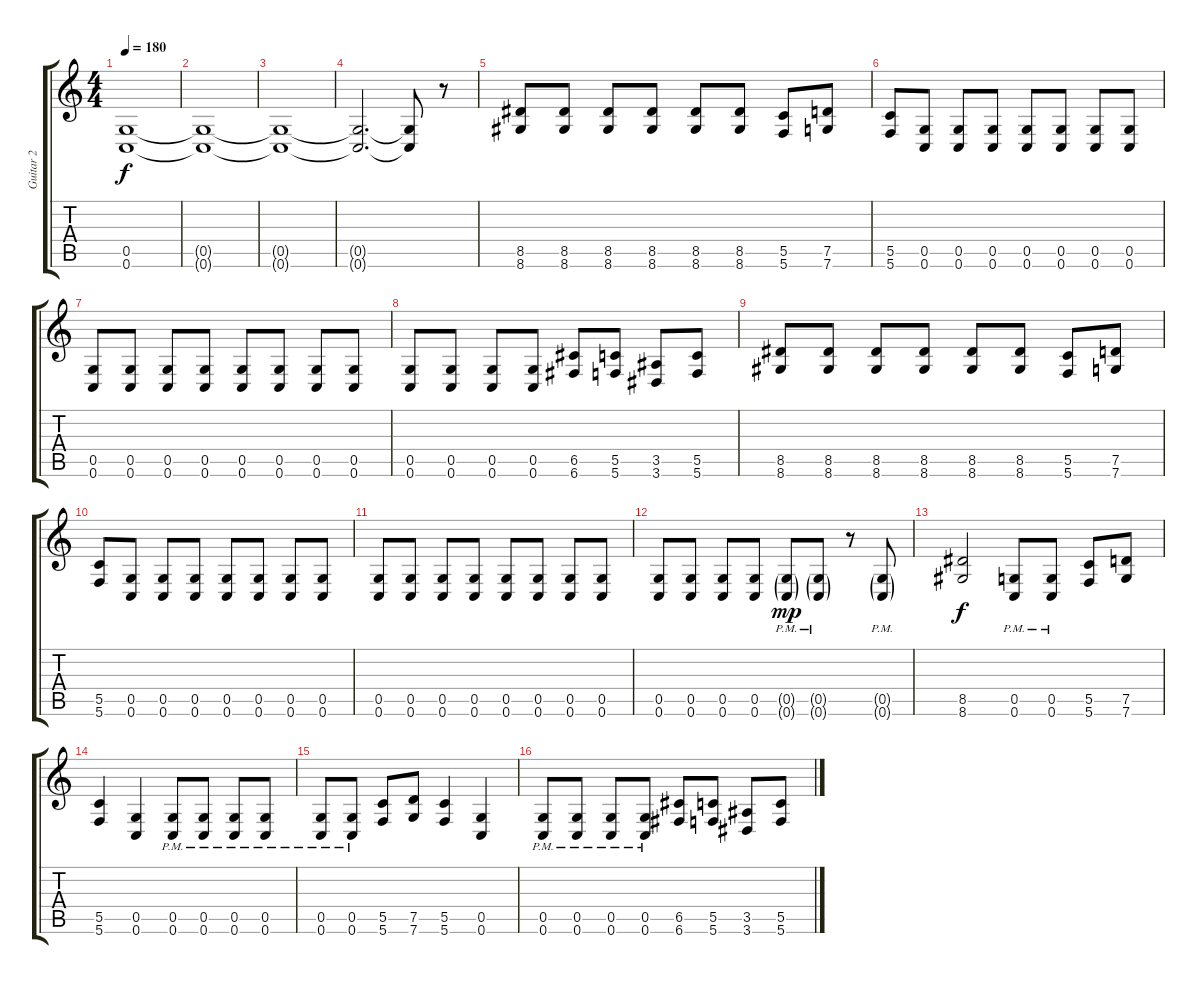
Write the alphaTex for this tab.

\track ("Guitar 2" "Guitar 2") {instrument distortionguitar}
\staff {score tabs}
\tuning (D4 A3 F3 C3 G2 C2) {hide}
\ts (4 4)
\tempo 180
\clef g2
\ks c
(0.5{t} 0.6{t}).1{dy f} |
(0.5{t} 0.6{t}).1 |
(0.5{t} 0.6{t}).1 |
(0.5{t} 0.6{t}).2{d} (0.5{t} 0.6{t}).8 r.8 |
(8.5 8.6).8 (8.5 8.6).8 (8.5 8.6).8 (8.5 8.6).8 (8.5 8.6).8 (8.5 8.6).8 (5.5 5.6).8 (7.5 7.6).8 |
(5.5 5.6).8 (0.5 0.6).8 (0.5 0.6).8 (0.5 0.6).8 (0.5 0.6).8 (0.5 0.6).8 (0.5 0.6).8 (0.5 0.6).8 |
(0.5 0.6).8 (0.5 0.6).8 (0.5 0.6).8 (0.5 0.6).8 (0.5 0.6).8 (0.5 0.6).8 (0.5 0.6).8 (0.5 0.6).8 |
(0.5 0.6).8 (0.5 0.6).8 (0.5 0.6).8 (0.5 0.6).8 (6.5 6.6).8 (5.5 5.6).8 (3.5 3.6).8 (5.5 5.6).8 |
(8.5 8.6).8 (8.5 8.6).8 (8.5 8.6).8 (8.5 8.6).8 (8.5 8.6).8 (8.5 8.6).8 (5.5 5.6).8 (7.5 7.6).8 |
(5.5 5.6).8 (0.5 0.6).8 (0.5 0.6).8 (0.5 0.6).8 (0.5 0.6).8 (0.5 0.6).8 (0.5 0.6).8 (0.5 0.6).8 |
(0.5 0.6).8 (0.5 0.6).8 (0.5 0.6).8 (0.5 0.6).8 (0.5 0.6).8 (0.5 0.6).8 (0.5 0.6).8 (0.5 0.6).8 |
(0.5 0.6).8 (0.5 0.6).8 (0.5 0.6).8 (0.5 0.6).8 (0.5{g pm} 0.6{g pm}).8{dy mp} (0.5{g pm} 0.6{g pm}).8 r.8 (0.5{g pm} 0.6{g pm}).8 |
(8.5 8.6).2{dy f} (0.5{pm} 0.6{pm}).8 (0.5{pm} 0.6{pm}).8 (5.5 5.6).8 (7.5 7.6).8 |
(5.5 5.6).4 (0.5 0.6).4 (0.5{pm} 0.6{pm}).8 (0.5{pm} 0.6{pm}).8 (0.5{pm} 0.6{pm}).8 (0.5{pm} 0.6{pm}).8 |
(0.5{pm} 0.6{pm}).8 (0.5{pm} 0.6{pm}).8 (5.5 5.6).8 (7.5 7.6).8 (5.5 5.6).4 (0.5 0.6).4 |
(0.5{pm} 0.6{pm}).8 (0.5{pm} 0.6{pm}).8 (0.5{pm} 0.6{pm}).8 (0.5{pm} 0.6{pm}).8 (6.5 6.6).8 (5.5 5.6).8 (3.5 3.6).8 (5.5 5.6).8
